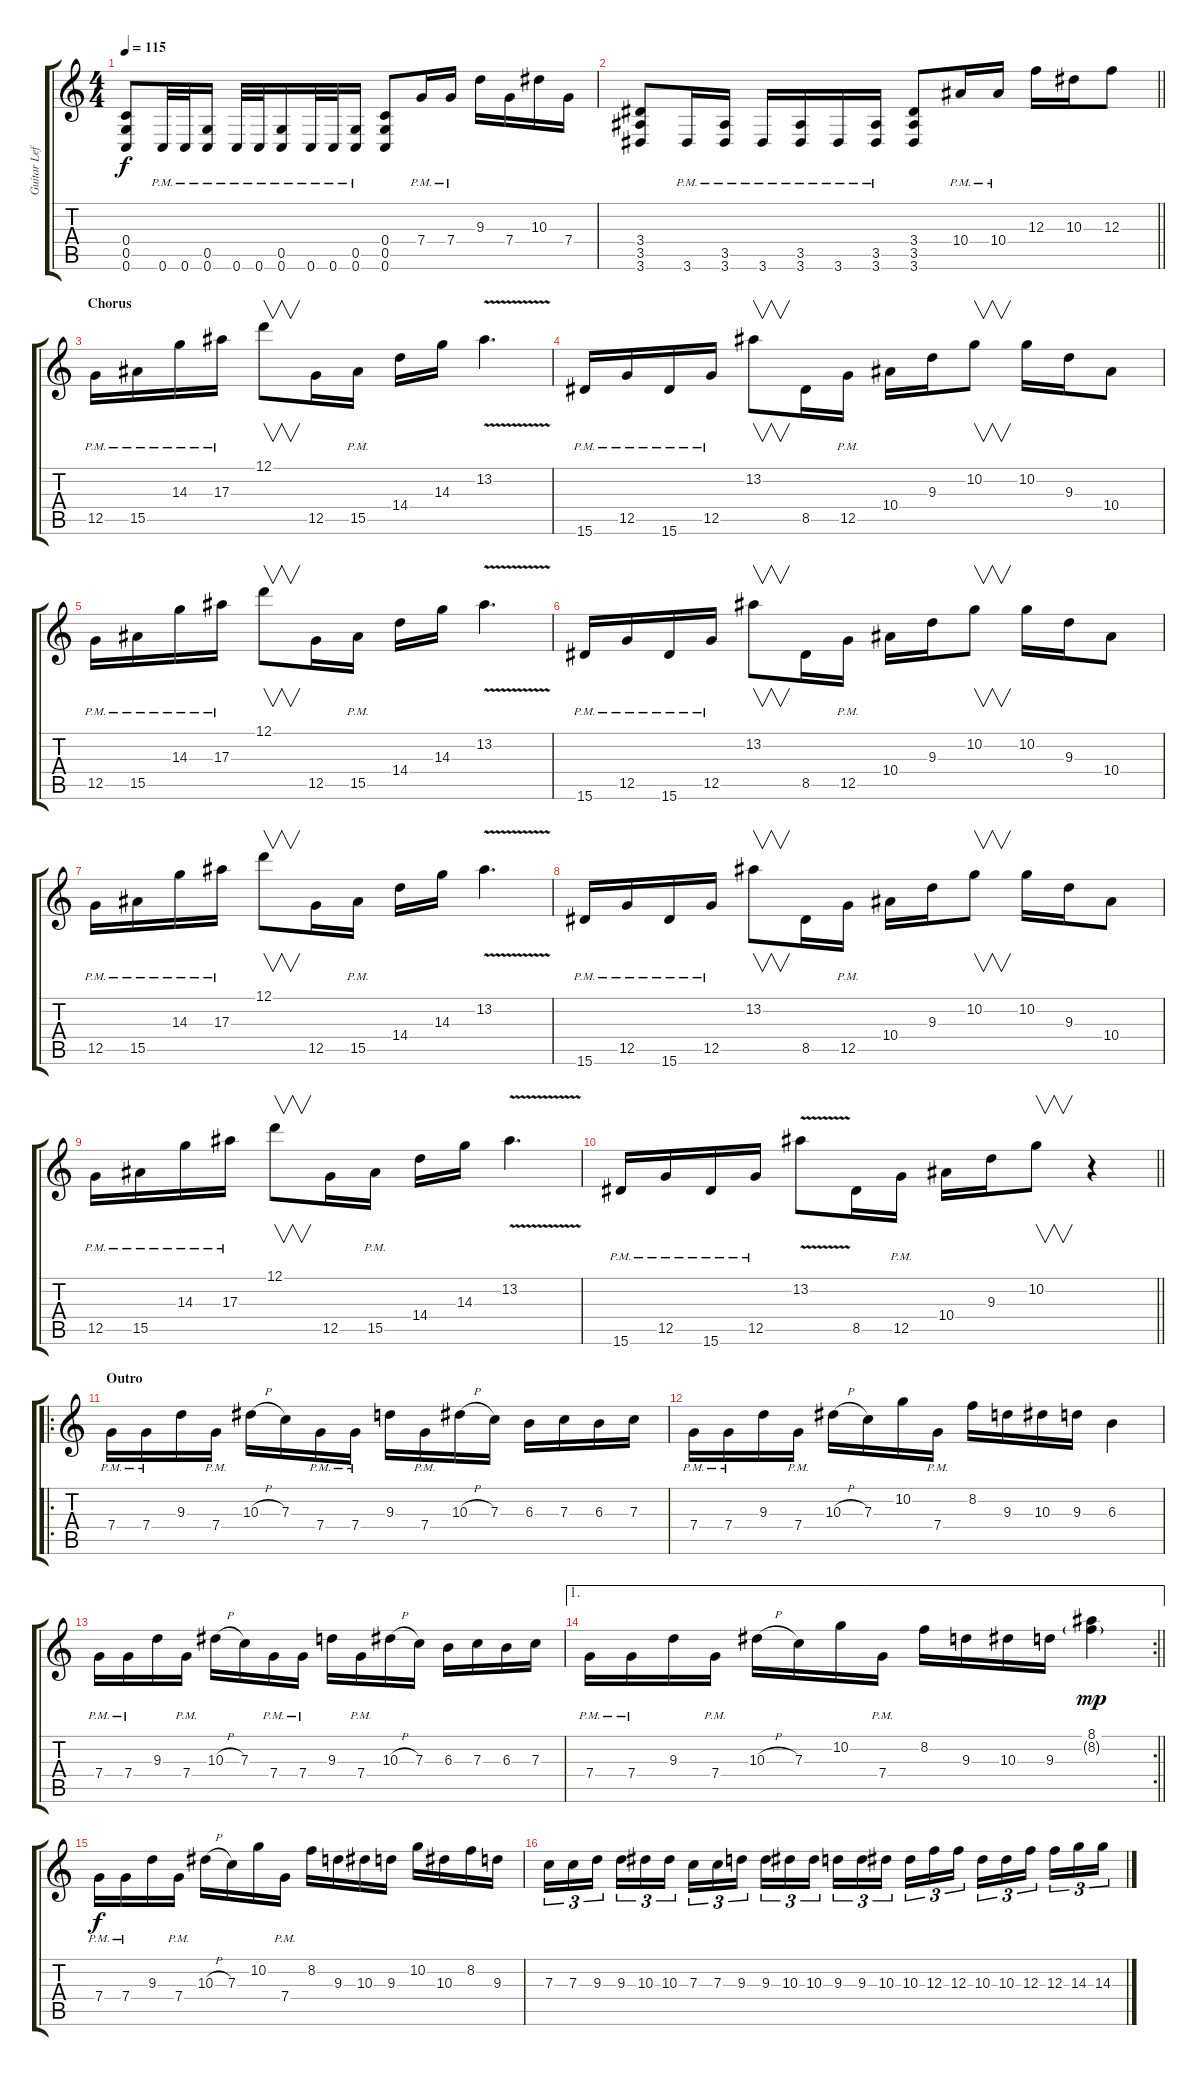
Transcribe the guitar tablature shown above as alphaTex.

\track ("Guitar Left" "Guitar Lef") {instrument distortionguitar}
\staff {score tabs}
\tuning (D4 A3 F3 C3 G2 C2) {hide}
\ts (4 4)
\tempo 115
\clef g2
\ks c
(0.4 0.5 0.6).8{dy f} 0.6{pm}.32 0.6{pm}.32 (0.5{pm} 0.6{pm}).16 0.6{pm}.32 0.6{pm}.32 (0.5{pm} 0.6{pm}).16 0.6{pm}.32 0.6{pm}.32 (0.5{pm} 0.6{pm}).16 (0.4 0.5 0.6).8 7.4{pm}.16 7.4{pm}.16 9.3.16 7.4.16 10.3.16 7.4.16 |
\barLineRight lightlight
(3.4 3.5 3.6).8 3.6{pm}.16 (3.5{pm} 3.6{pm}).16 3.6{pm}.16 (3.5{pm} 3.6{pm}).16 3.6{pm}.16 (3.5{pm} 3.6{pm}).16 (3.4 3.5 3.6).8 10.4{pm}.16 10.4{pm}.16 12.3.16 10.3.16 12.3.8 |
\section ("" "Chorus")
12.5{pm}.16{volume 14 balance 8} 15.5{pm}.16 14.3{pm}.16 17.3{pm}.16 12.1.8{v} 12.5.16 15.5{pm}.16 14.4.16 14.3.16 13.2{v}.4{d} |
15.6{pm}.16 12.5{pm}.16 15.6{pm}.16 12.5{pm}.16 13.2.8{v} 8.5.16 12.5{pm}.16 10.4.16 9.3.16 10.2.8{v} 10.2.16 9.3.16 10.4.8 |
12.5{pm}.16 15.5{pm}.16 14.3{pm}.16 17.3{pm}.16 12.1.8{v} 12.5.16 15.5{pm}.16 14.4.16 14.3.16 13.2{v}.4{d} |
15.6{pm}.16 12.5{pm}.16 15.6{pm}.16 12.5{pm}.16 13.2.8{v} 8.5.16 12.5{pm}.16 10.4.16 9.3.16 10.2.8{v} 10.2.16 9.3.16 10.4.8 |
12.5{pm}.16 15.5{pm}.16 14.3{pm}.16 17.3{pm}.16 12.1.8{v} 12.5.16 15.5{pm}.16 14.4.16 14.3.16 13.2{v}.4{d} |
15.6{pm}.16 12.5{pm}.16 15.6{pm}.16 12.5{pm}.16 13.2.8{v} 8.5.16 12.5{pm}.16 10.4.16 9.3.16 10.2.8{v} 10.2.16 9.3.16 10.4.8 |
12.5{pm}.16 15.5{pm}.16 14.3{pm}.16 17.3{pm}.16 12.1.8{v} 12.5.16 15.5{pm}.16 14.4.16 14.3.16 13.2{v}.4{d} |
\barLineRight lightlight
15.6{pm}.16 12.5{pm}.16 15.6{pm}.16 12.5{pm}.16 13.2{v}.8 8.5.16 12.5{pm}.16 10.4.16 9.3.16 10.2.8{v} r.4 |
\ro
\section ("" "Outro")
7.4{pm}.16{balance 3} 7.4{pm}.16 9.3.16 7.4{pm}.16 10.3{h}.16 7.3.16 7.4{pm}.16 7.4{pm}.16 9.3.16 7.4{pm}.16 10.3{h}.16 7.3.16 6.3.16 7.3.16 6.3.16 7.3.16 |
7.4{pm}.16 7.4{pm}.16 9.3.16 7.4{pm}.16 10.3{h}.16 7.3.16 10.2.16 7.4{pm}.16 8.2.16 9.3.16 10.3.16 9.3.16 6.3.4 |
7.4{pm}.16 7.4{pm}.16 9.3.16 7.4{pm}.16 10.3{h}.16 7.3.16 7.4{pm}.16 7.4{pm}.16 9.3.16 7.4{pm}.16 10.3{h}.16 7.3.16 6.3.16 7.3.16 6.3.16 7.3.16 |
\ae 1
\rc 2
\barLineRight lightlight
7.4{pm}.16 7.4{pm}.16 9.3.16 7.4{pm}.16 10.3{h}.16 7.3.16 10.2.16 7.4{pm}.16 8.2.16 9.3.16 10.3.16 9.3.16 (8.1 8.2{g}).4{dy mp} |
7.4{pm}.16{dy f} 7.4{pm}.16 9.3.16 7.4{pm}.16 10.3{h}.16 7.3.16 10.2.16 7.4{pm}.16 8.2.16 9.3.16 10.3.16 9.3.16 10.2.16 10.3.16 8.2.16 9.3.16 |
7.3.16{tu (3 2)} 7.3.16{tu (3 2)} 9.3.16{tu (3 2) beam splitsecondary} 9.3.16{tu (3 2)} 10.3.16{tu (3 2)} 10.3.16{tu (3 2)} 7.3.16{tu (3 2)} 7.3.16{tu (3 2)} 9.3.16{tu (3 2) beam splitsecondary} 9.3.16{tu (3 2)} 10.3.16{tu (3 2)} 10.3.16{tu (3 2)} 9.3.16{tu (3 2)} 9.3.16{tu (3 2)} 10.3.16{tu (3 2) beam splitsecondary} 10.3.16{tu (3 2)} 12.3.16{tu (3 2)} 12.3.16{tu (3 2)} 10.3.16{tu (3 2)} 10.3.16{tu (3 2)} 12.3.16{tu (3 2) beam splitsecondary} 12.3.16{tu (3 2)} 14.3.16{tu (3 2)} 14.3.16{tu (3 2)}
